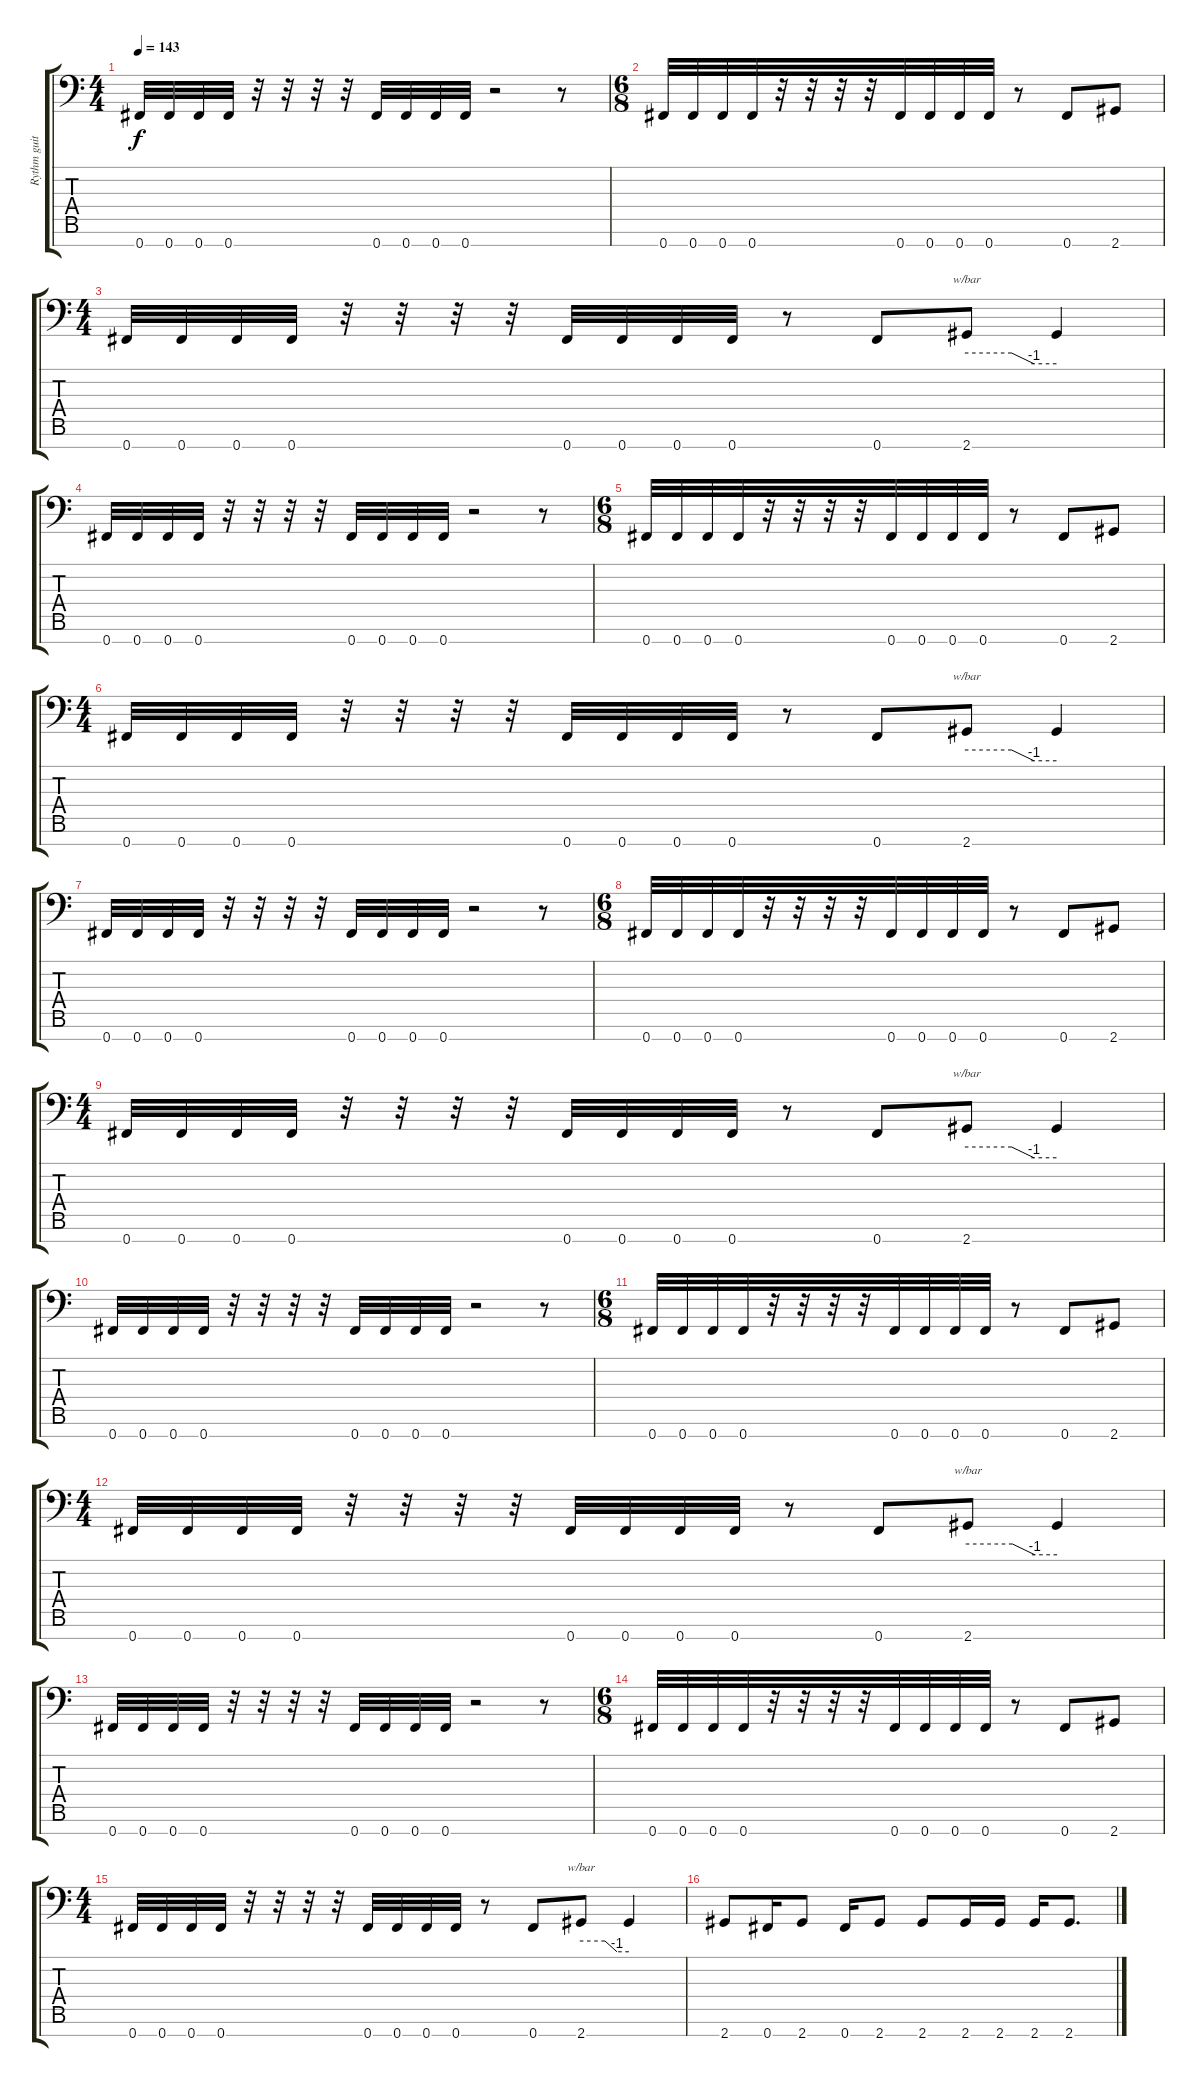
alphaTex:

\track ("Rythm guitar 1" "Rythm guit") {instrument distortionguitar}
\staff {score tabs}
\tuning (B3 Gb3 D3 A2 E2 B1 Gb1) {hide}
\ts (4 4)
\tempo 143
\clef f4
\ks c
0.7.32{dy f} 0.7.32 0.7.32 0.7.32 r.32 r.32 r.32 r.32 0.7.32 0.7.32 0.7.32 0.7.32 r.2 r.8 |
\ts (6 8)
0.7.32 0.7.32 0.7.32 0.7.32 r.32 r.32 r.32 r.32 0.7.32 0.7.32 0.7.32 0.7.32 r.8 0.7.8 2.7.8 |
\ts (4 4)
0.7.32 0.7.32 0.7.32 0.7.32 r.32 r.32 r.32 r.32 0.7.32 0.7.32 0.7.32 0.7.32 r.8 0.7.8 2.7.8{tbe (custom default 0 0 30 0 45 -4 60 -4)} 2.7{t}.4 |
0.7.32 0.7.32 0.7.32 0.7.32 r.32 r.32 r.32 r.32 0.7.32 0.7.32 0.7.32 0.7.32 r.2 r.8 |
\ts (6 8)
0.7.32 0.7.32 0.7.32 0.7.32 r.32 r.32 r.32 r.32 0.7.32 0.7.32 0.7.32 0.7.32 r.8 0.7.8 2.7.8 |
\ts (4 4)
0.7.32 0.7.32 0.7.32 0.7.32 r.32 r.32 r.32 r.32 0.7.32 0.7.32 0.7.32 0.7.32 r.8 0.7.8 2.7.8{tbe (custom default 0 0 30 0 45 -4 60 -4)} 2.7{t}.4 |
0.7.32 0.7.32 0.7.32 0.7.32 r.32 r.32 r.32 r.32 0.7.32 0.7.32 0.7.32 0.7.32 r.2 r.8 |
\ts (6 8)
0.7.32 0.7.32 0.7.32 0.7.32 r.32 r.32 r.32 r.32 0.7.32 0.7.32 0.7.32 0.7.32 r.8 0.7.8 2.7.8 |
\ts (4 4)
0.7.32 0.7.32 0.7.32 0.7.32 r.32 r.32 r.32 r.32 0.7.32 0.7.32 0.7.32 0.7.32 r.8 0.7.8 2.7.8{tbe (custom default 0 0 30 0 45 -4 60 -4)} 2.7{t}.4 |
0.7.32 0.7.32 0.7.32 0.7.32 r.32 r.32 r.32 r.32 0.7.32 0.7.32 0.7.32 0.7.32 r.2 r.8 |
\ts (6 8)
0.7.32 0.7.32 0.7.32 0.7.32 r.32 r.32 r.32 r.32 0.7.32 0.7.32 0.7.32 0.7.32 r.8 0.7.8 2.7.8 |
\ts (4 4)
0.7.32 0.7.32 0.7.32 0.7.32 r.32 r.32 r.32 r.32 0.7.32 0.7.32 0.7.32 0.7.32 r.8 0.7.8 2.7.8{tbe (custom default 0 0 30 0 45 -4 60 -4)} 2.7{t}.4 |
0.7.32 0.7.32 0.7.32 0.7.32 r.32 r.32 r.32 r.32 0.7.32 0.7.32 0.7.32 0.7.32 r.2 r.8 |
\ts (6 8)
0.7.32 0.7.32 0.7.32 0.7.32 r.32 r.32 r.32 r.32 0.7.32 0.7.32 0.7.32 0.7.32 r.8 0.7.8 2.7.8 |
\ts (4 4)
0.7.32 0.7.32 0.7.32 0.7.32 r.32 r.32 r.32 r.32 0.7.32 0.7.32 0.7.32 0.7.32 r.8 0.7.8 2.7.8{tbe (custom default 0 0 30 0 45 -4 60 -4)} 2.7{t}.4 |
2.7.8 0.7.16 2.7.8 0.7.16 2.7.8 2.7.8 2.7.16 2.7.16 2.7.16 2.7.8{d}
